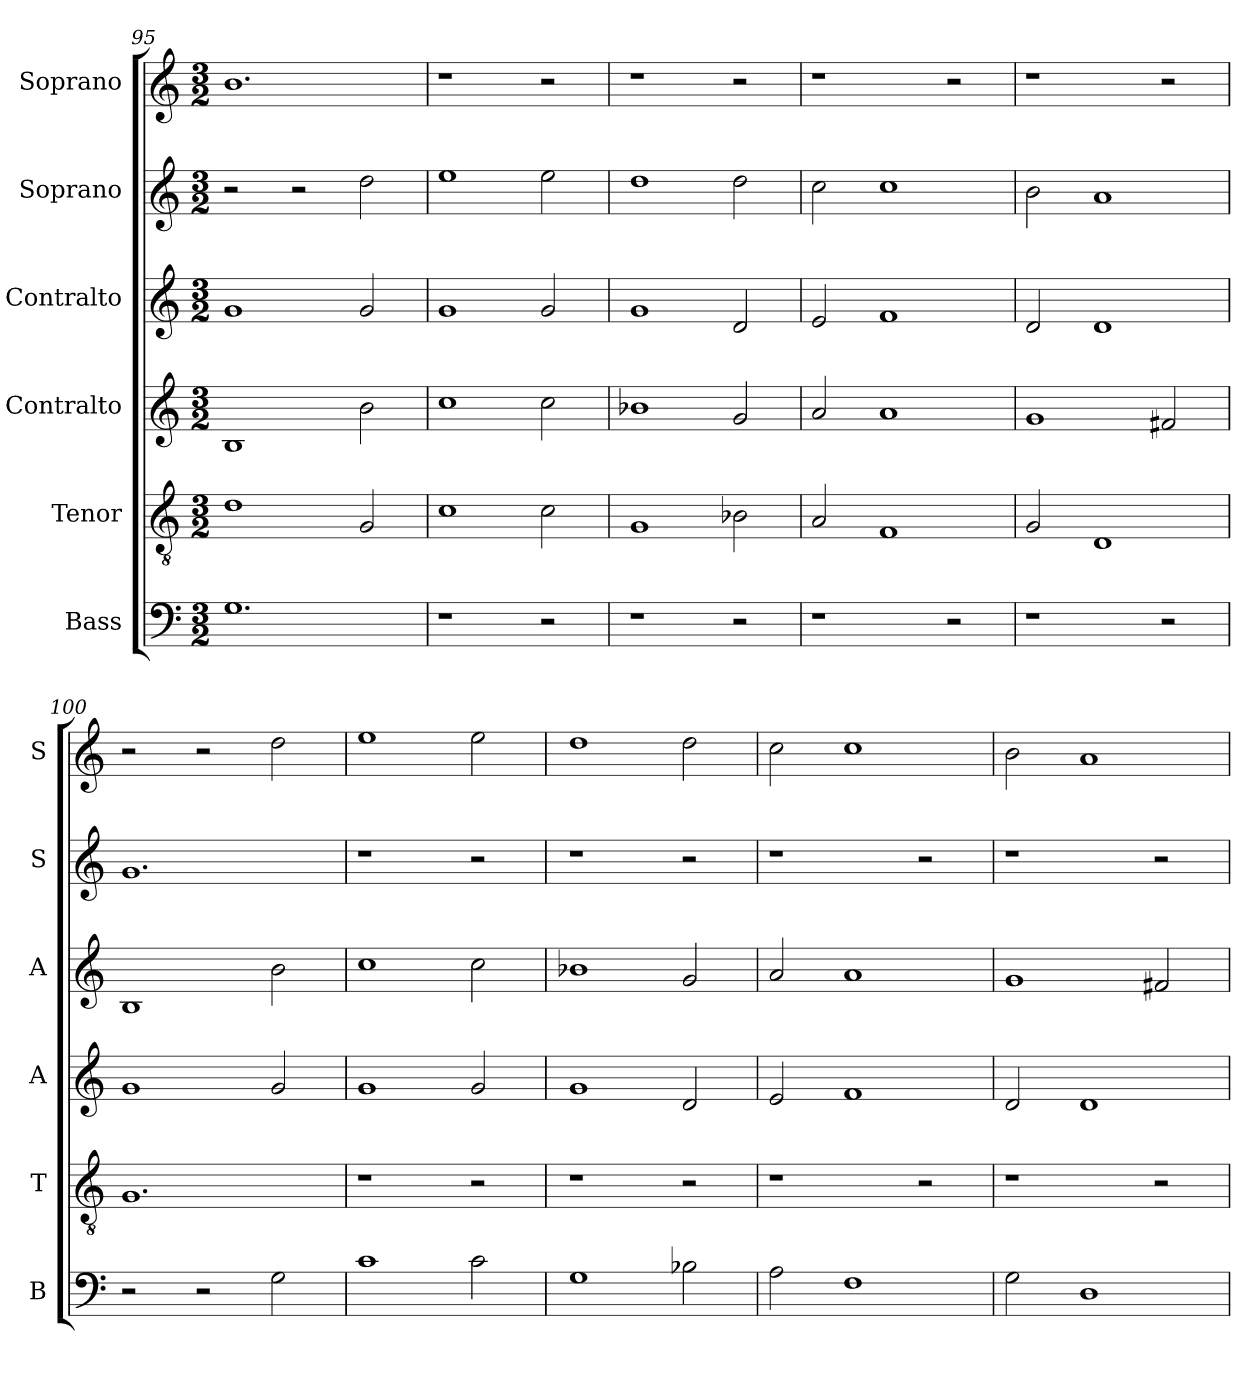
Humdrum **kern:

**kern	**kern	**kern	**kern	**kern	**kern
*part6	*part5	*part4	*part3	*part2	*part1
*staff6	*staff5	*staff4	*staff3	*staff2	*staff1
*I"Bass	*I"Tenor	*I"Contralto	*I"Contralto	*I"Soprano	*I"Soprano
*I'B	*I'T	*I'A	*I'A	*I'S	*I'S
*clefF4	*clefGv2	*clefG2	*clefG2	*clefG2	*clefG2
*k[]	*k[]	*k[]	*k[]	*k[]	*k[]
*C:ion	*C:ion	*C:ion	*C:ion	*C:ion	*C:ion
*M3/2	*M3/2	*M3/2	*M3/2	*M3/2	*M3/2
=95	=95	=95	=95	=95	=95
1.G	1d	1B	1g	2r	1.b
.	.	.	.	2r	.
.	2G	2b	2g	2dd	.
=96	=96	=96	=96	=96	=96
1r	1c	1cc	1g	1ee	1r
2r	2c	2cc	2g	2ee	2r
=97	=97	=97	=97	=97	=97
1r	1G	1b-X	1g	1dd	1r
2r	2B-X	2g	2d	2dd	2r
=98	=98	=98	=98	=98	=98
1r	2A	2a	2e	2cc	1r
.	1F	1a	1f	1cc	.
2r	.	.	.	.	2r
=99	=99	=99	=99	=99	=99
1r	2G	1g	2d	2b	1r
.	1D	.	1d	1a	.
2r	.	2f#X	.	.	2r
=100	=100	=100	=100	=100	=100
2r	1.G	1g	1B	1.g	2r
2r	.	.	.	.	2r
2G	.	2g	2b	.	2dd
=101	=101	=101	=101	=101	=101
1c	1r	1g	1cc	1r	1ee
2c	2r	2g	2cc	2r	2ee
=102	=102	=102	=102	=102	=102
1G	1r	1g	1b-X	1r	1dd
2B-X	2r	2d	2g	2r	2dd
=103	=103	=103	=103	=103	=103
2A	1r	2e	2a	1r	2cc
1F	.	1f	1a	.	1cc
.	2r	.	.	2r	.
=104	=104	=104	=104	=104	=104
2G	1r	2d	1g	1r	2b
1D	.	1d	.	.	1a
.	2r	.	2f#X	2r	.
=	=	=	=	=	=
*-	*-	*-	*-	*-	*-
